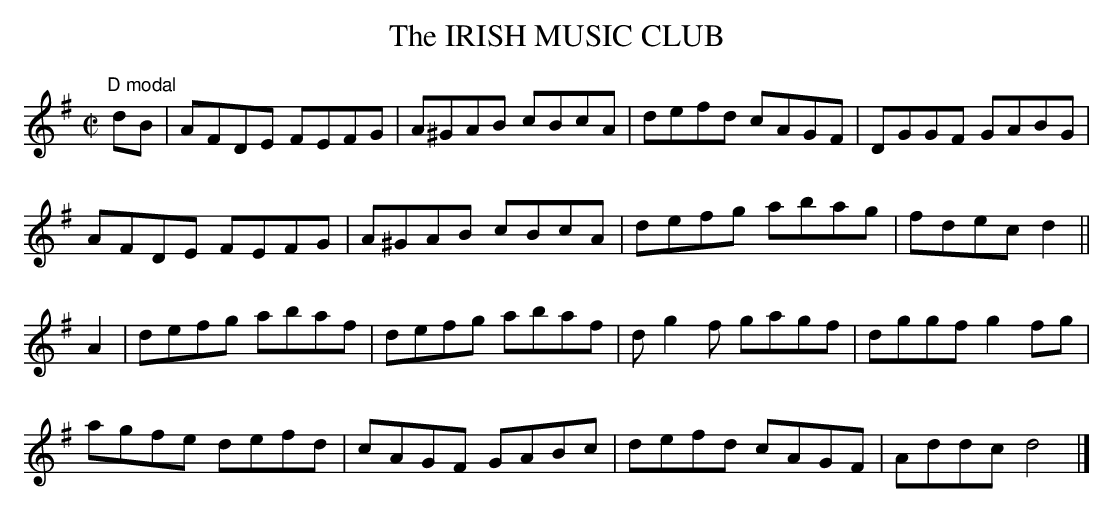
X:1
T:IRISH MUSIC CLUB, The
I'm considering this D modal.
M:C|
L:1/8
K:G
"^D modal"
dB|AFDE FEFG|A^GAB cBcA|defd cAGF|DGGF GABG|
AFDE FEFG|A^GAB cBcA|defg abag|fdec d2||
A2|defg abaf|defg abaf|dg2f gagf|dggf g2fg|
agfe defd|cAGF GABc|defd cAGF|Addc d4|]
